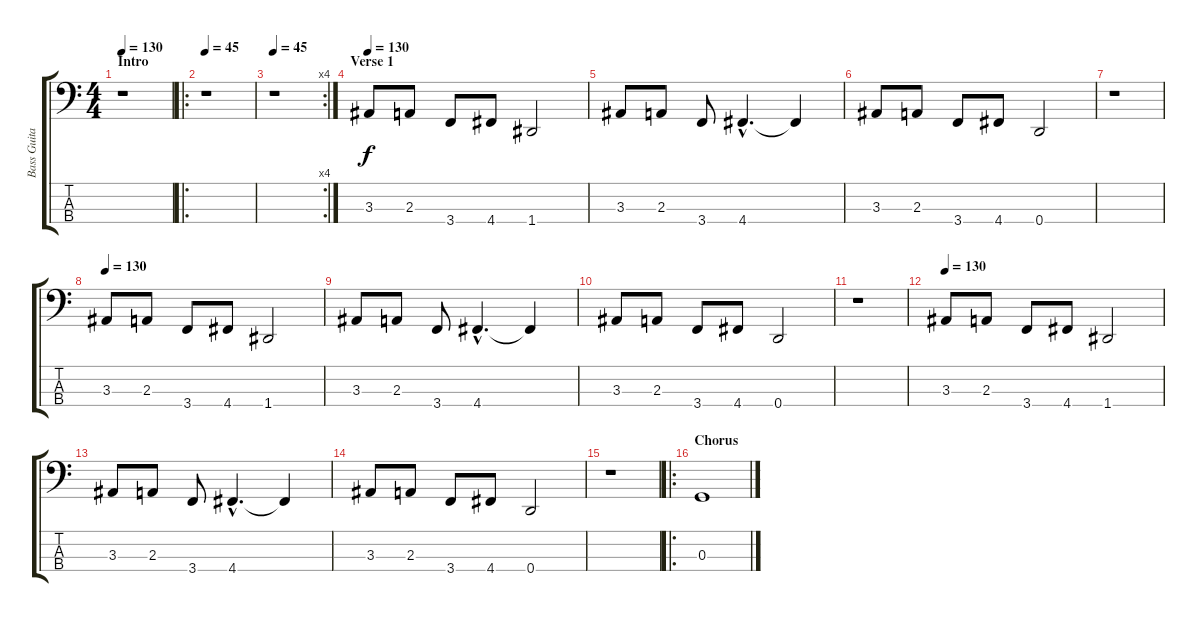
\track ("Bass Guitar" "Bass Guita") {instrument electricbassfinger}
\staff {score tabs}
\tuning (F2 C2 G1 D1) {hide}
\ts (4 4)
\section ("" "Intro")
\tempo 130
\tempo 45
\tempo 130
\clef f4
\ks c
r.1{dy f instrument electricbassfinger} |
\ro
\tempo 45
r.1 |
\rc 4
\tempo 45
r.1 |
\section ("" "Verse 1")
\tempo 130
3.3.8 2.3.8 3.4.8 4.4.8 1.4.2 |
3.3.8 2.3.8 3.4.8 4.4{hac}.4{d} 4.4{t}.4 |
3.3.8 2.3.8 3.4.8 4.4.8 0.4.2 |
r.1 |
\tempo 130
3.3.8 2.3.8 3.4.8 4.4.8 1.4.2 |
3.3.8 2.3.8 3.4.8 4.4{hac}.4{d} 4.4{t}.4 |
3.3.8 2.3.8 3.4.8 4.4.8 0.4.2 |
r.1 |
\tempo 130
3.3.8 2.3.8 3.4.8 4.4.8 1.4.2 |
3.3.8 2.3.8 3.4.8 4.4{hac}.4{d} 4.4{t}.4 |
3.3.8 2.3.8 3.4.8 4.4.8 0.4.2 |
r.1 |
\ro
\section ("" "Chorus")
0.3.1
